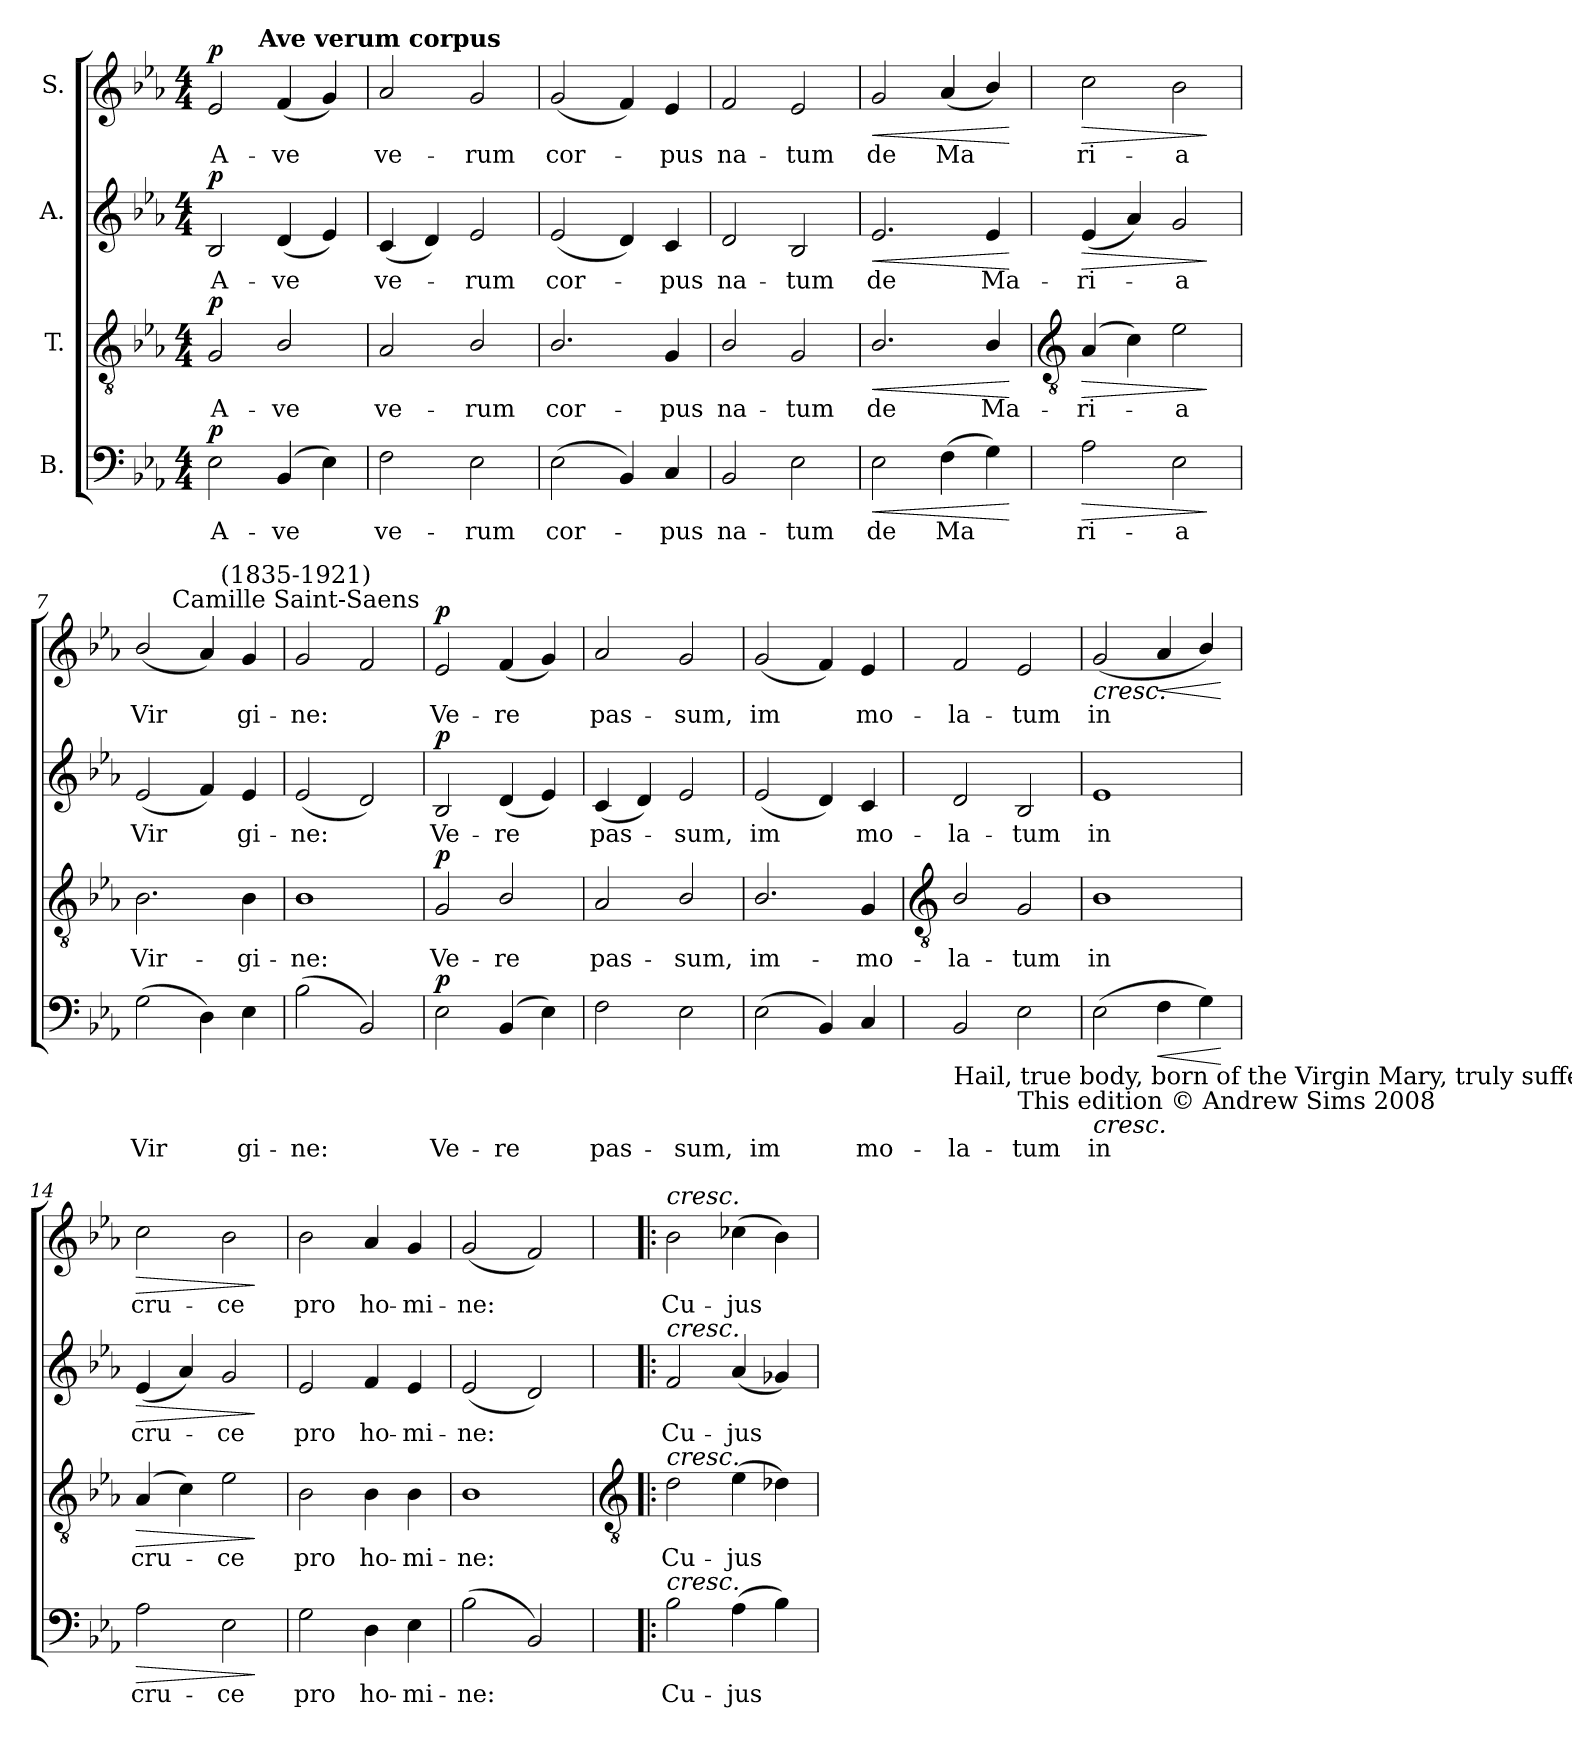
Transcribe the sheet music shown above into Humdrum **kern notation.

**kern	**text	**dynam	**kern	**text	**dynam	**kern	**text	**dynam	**kern	**text	**dynam
*part4	*part4	*part4	*part3	*part3	*part3	*part2	*part2	*part2	*part1	*part1	*part1
*staff4	*staff4	*staff4	*staff3	*staff3	*staff3	*staff2	*staff2	*staff2	*staff1	*staff1	*staff1
*I"B.	*	*	*I"T.	*	*	*I"A.	*	*	*I"S.	*	*
*clefF4	*	*	*clefGv2	*	*	*clefG2	*	*	*clefG2	*	*
*k[b-e-a-]	*	*	*k[b-e-a-]	*	*	*k[b-e-a-]	*	*	*k[b-e-a-]	*	*
*E-:	*	*	*E-:	*	*	*E-:	*	*	*E-:	*	*
*M4/4	*	*	*M4/4	*	*	*M4/4	*	*	*M4/4	*	*
=1	=1	=1	=1	=1	=1	=1	=1	=1	=1	=1	=1
!	!LO:LY:b	!LO:DY:a	!	!LO:LY:b	!LO:DY:a	!	!LO:LY:b	!LO:DY:a	!	!LO:LY:b	!LO:DY:a
2E-	A-	p	2G	A-	p	2B-	A-	p	2e-	A-	p
!	!LO:LY:b	!	!	!LO:LY:b	!	!	!LO:LY:b	!	!	!LO:LY:b	!
(<4BB-	-ve	.	2B-/	-ve	.	(<4d	-ve	.	(<4f	-ve	.
4E-)	.	.	.	.	.	4e-)	.	.	4g)	.	.
=2	=2	=2	=2	=2	=2	=2	=2	=2	=2	=2	=2
!	!	!	!	!	!	!	!	!	!LO:TX:a:B:cj:t=Ave verum corpus	!	!
!	!LO:LY:b	!	!	!LO:LY:b	!	!	!LO:LY:b	!	!	!LO:LY:b	!
2F	ve-	.	2A-	ve-	.	(<4c	ve-	.	2a-	ve-	.
.	.	.	.	.	.	4d)	.	.	.	.	.
!	!LO:LY:b	!	!	!LO:LY:b	!	!	!LO:LY:b	!	!	!LO:LY:b	!
2E-	-rum	.	2B-/	-rum	.	2e-	-rum	.	2g	-rum	.
=3	=3	=3	=3	=3	=3	=3	=3	=3	=3	=3	=3
!	!LO:LY:b	!	!	!LO:LY:b	!	!	!LO:LY:b	!	!	!LO:LY:b	!
(<2E-	cor-	.	2.B-/	cor-	.	(<2e-	cor-	.	(<2g	cor-	.
4BB-)	.	.	.	.	.	4d)	.	.	4f)	.	.
!	!LO:LY:b	!	!	!LO:LY:b	!	!	!LO:LY:b	!	!	!LO:LY:b	!
4C	-pus	.	4G/	-pus	.	4c	-pus	.	4e-	-pus	.
=4	=4	=4	=4	=4	=4	=4	=4	=4	=4	=4	=4
!	!LO:LY:b	!	!	!LO:LY:b	!	!	!LO:LY:b	!	!	!LO:LY:b	!
2BB-	na-	.	2B-/	na-	.	2d	na-	.	2f	na-	.
!	!LO:LY:b	!	!	!LO:LY:b	!	!	!LO:LY:b	!	!	!LO:LY:b	!
2E-	-tum	.	2G/	-tum	.	2B-	-tum	.	2e-	-tum	.
=5	=5	=5	=5	=5	=5	=5	=5	=5	=5	=5	=5
!	!LO:LY:b	!LO:HP:b	!	!LO:LY:b	!LO:HP:b	!	!LO:LY:b	!LO:HP:b	!	!LO:LY:b	!LO:HP:b
2E-	de	<	2.B-/	de	<	2.e-	de	<	2g	de	<
!	!LO:LY:b	!	!	!	!	!	!	!	!	!LO:LY:b	!
(>4F	Ma	.	.	.	.	.	.	.	(<4a-	Ma	.
!	!	!	!	!LO:LY:b	!	!	!LO:LY:b	!	!	!	!
4G)	.	.	4B-/	Ma-	.	4e-	Ma-	.	4b-/)	.	.
.	.	[	.	.	[	.	.	[	.	.	[
!!LO:LB:g=z
=6	=6	=6	=6	=6	=6	=6	=6	=6	=6	=6	=6
*	*	*	*clefGv2	*	*	*	*	*	*	*	*
!	!LO:LY:b	!LO:HP:b	!	!LO:LY:b	!LO:HP:b	!	!LO:LY:b	!LO:HP:b	!	!LO:LY:b	!LO:HP:b
2A-	ri-	>	(<4A-	-ri-	>	(<4e-	-ri-	>	2cc	ri-	>
.	.	.	4c)	.	.	4a-)	.	.	.	.	.
!	!LO:LY:b	!	!	!LO:LY:b	!	!	!LO:LY:b	!	!	!LO:LY:b	!
2E-	-a	.	2e-	-a	.	2g	-a	.	2b-	-a	.
.	.	]	.	.	]	.	.	]	.	.	]
=7	=7	=7	=7	=7	=7	=7	=7	=7	=7	=7	=7
!	!LO:LY:b	!	!	!LO:LY:b	!	!	!LO:LY:b	!	!	!LO:LY:b	!
(>2G	Vir	.	2.B-	Vir-	.	(<2e-	Vir	.	(<2b-/	Vir	.
4D)	.	.	.	.	.	4f)	.	.	4a-)	.	.
!	!LO:LY:b	!	!	!LO:LY:b	!	!	!LO:LY:b	!	!	!LO:LY:b	!
4E-	gi-	.	4B-	-gi-	.	4e-	gi-	.	4g	gi-	.
=8	=8	=8	=8	=8	=8	=8	=8	=8	=8	=8	=8
!	!	!	!	!	!	!	!	!	!LO:TX:a:cj:t=Camille Saint-Saens	!	!
!	!	!	!	!	!	!	!	!	!LO:TX:a:cj:t=(1835-1921)	!	!
!	!LO:LY:b	!	!	!LO:LY:b	!	!	!LO:LY:b	!	!	!LO:LY:b	!
(<2B-	-ne:	.	1B-	-ne:	.	(<2e-	-ne:	.	2g	-ne:	.
2BB-)	.	.	.	.	.	2d)	.	.	2f	.	.
=9	=9	=9	=9	=9	=9	=9	=9	=9	=9	=9	=9
!	!LO:LY:b	!LO:DY:a	!	!LO:LY:b	!LO:DY:a	!	!LO:LY:b	!LO:DY:a	!	!LO:LY:b	!LO:DY:a
2E-	Ve-	p	2G/	Ve-	p	2B-	Ve-	p	2e-	Ve-	p
!	!LO:LY:b	!	!	!LO:LY:b	!	!	!LO:LY:b	!	!	!LO:LY:b	!
(<4BB-	-re	.	2B-/	-re	.	(<4d	-re	.	(<4f	-re	.
4E-)	.	.	.	.	.	4e-)	.	.	4g)	.	.
=10	=10	=10	=10	=10	=10	=10	=10	=10	=10	=10	=10
!	!LO:LY:b	!	!	!LO:LY:b	!	!	!LO:LY:b	!	!	!LO:LY:b	!
2F	pas-	.	2A-/	pas-	.	(<4c	pas-	.	2a-	pas-	.
.	.	.	.	.	.	4d)	.	.	.	.	.
!	!LO:LY:b	!	!	!LO:LY:b	!	!	!LO:LY:b	!	!	!LO:LY:b	!
2E-	-sum,	.	2B-/	-sum,	.	2e-	-sum,	.	2g	-sum,	.
=11	=11	=11	=11	=11	=11	=11	=11	=11	=11	=11	=11
!	!LO:LY:b	!	!	!LO:LY:b	!	!	!LO:LY:b	!	!	!LO:LY:b	!
(<2E-	im	.	2.B-/	im-	.	(<2e-	im	.	(<2g	im	.
4BB-)	.	.	.	.	.	4d)	.	.	4f)	.	.
!	!LO:LY:b	!	!	!LO:LY:b	!	!	!LO:LY:b	!	!	!LO:LY:b	!
4C	mo-	.	4G/	-mo-	.	4c	mo-	.	4e-	mo-	.
!!LO:LB:g=z
=12	=12	=12	=12	=12	=12	=12	=12	=12	=12	=12	=12
*	*	*	*clefGv2	*	*	*	*	*	*	*	*
!LO:TX:b:t=Hail, true body, born of the Virgin Mary, truly suffered, sacrificed on the Cross for mankind, whose pierced side flowed with water and blood, be for us a foretaste in the trial of death.	!	!	!	!	!	!	!	!	!	!	!
!	!LO:LY:b	!	!	!LO:LY:b	!	!	!LO:LY:b	!	!	!LO:LY:b	!
2BB-	-la-	.	2B-/	-la-	.	2d	-la-	.	2f	-la-	.
!LO:TX:b:t=This edition © Andrew Sims 2008	!	!	!	!	!	!	!	!	!	!	!
!	!LO:LY:b	!	!	!LO:LY:b	!	!	!LO:LY:b	!	!	!LO:LY:b	!
2E-	-tum	.	2G	-tum	.	2B-	-tum	.	2e-	-tum	.
=13	=13	=13	=13	=13	=13	=13	=13	=13	=13	=13	=13
!	!LO:LY:b	!LO:HP:b	!	!LO:LY:b	!	!	!LO:LY:b	!	!	!LO:LY:b	!LO:HP:b
(>2E-	in	<	1B-	in	.	1e-	in	.	(<2g	in	<
!	!	!LO:HP:b	!	!	!	!	!	!	!	!	!LO:HP:b
4F	.	<	.	.	.	.	.	.	4a-	.	<
4G)	.	.	.	.	.	.	.	.	4b-/)	.	.
.	.	[ [	.	.	.	.	.	.	.	.	[ [
=14	=14	=14	=14	=14	=14	=14	=14	=14	=14	=14	=14
!	!LO:LY:b	!LO:HP:b	!	!LO:LY:b	!LO:HP:b	!	!LO:LY:b	!LO:HP:b	!	!LO:LY:b	!LO:HP:b
2A-	cru-	>	(<4A-	cru-	>	(<4e-	cru-	>	2cc	cru-	>
.	.	.	4c)	.	.	4a-)	.	.	.	.	.
!	!LO:LY:b	!	!	!LO:LY:b	!	!	!LO:LY:b	!	!	!LO:LY:b	!
2E-	-ce	.	2e-	-ce	.	2g	-ce	.	2b-	-ce	.
.	.	]	.	.	]	.	.	]	.	.	]
=15	=15	=15	=15	=15	=15	=15	=15	=15	=15	=15	=15
!	!LO:LY:b	!	!	!LO:LY:b	!	!	!LO:LY:b	!	!	!LO:LY:b	!
2G	pro	.	2B-	pro	.	2e-	pro	.	2b-	pro	.
!	!LO:LY:b	!	!	!LO:LY:b	!	!	!LO:LY:b	!	!	!LO:LY:b	!
4D	ho-	.	4B-	ho-	.	4f	ho-	.	4a-	ho-	.
!	!LO:LY:b	!	!	!LO:LY:b	!	!	!LO:LY:b	!	!	!LO:LY:b	!
4E-	-mi-	.	4B-	-mi-	.	4e-	-mi-	.	4g	-mi-	.
=16	=16	=16	=16	=16	=16	=16	=16	=16	=16	=16	=16
!	!LO:LY:b	!	!	!LO:LY:b	!	!	!LO:LY:b	!	!	!LO:LY:b	!
(<2B-	-ne:	.	1B-	-ne:	.	(<2e-	-ne:	.	(<2g	-ne:	.
2BB-)	.	.	.	.	.	2d)	.	.	2f)	.	.
!!LO:LB:g=z
=17!|:	=17!|:	=17!|:	=17!|:	=17!|:	=17!|:	=17!|:	=17!|:	=17!|:	=17!|:	=17!|:	=17!|:
*	*	*	*clefGv2	*	*	*	*	*	*	*	*
!	!	!	!	!	!	!	!	!	!LO:TX:a:i:t=cresc.	!	!
!	!	!	!	!	!	!LO:TX:a:i:t=cresc.	!	!	!	!	!
!	!	!	!LO:TX:a:i:t=cresc.	!	!	!	!	!	!	!	!
!LO:TX:a:i:t=cresc.	!	!	!	!	!	!	!	!	!	!	!
!	!LO:LY:b	!	!	!LO:LY:b	!	!	!LO:LY:b	!	!	!LO:LY:b	!
2B-	Cu-	.	2d	Cu-	.	2f	Cu-	.	2b-	Cu-	.
!	!LO:LY:b	!	!	!LO:LY:b	!	!	!LO:LY:b	!	!	!LO:LY:b	!
(>4A-	-jus	.	(>4e-	-jus	.	(<4a-	-jus	.	(>4cc-X	-jus	.
4B-)	.	.	4d-X)	.	.	4g-X)	.	.	4b-)	.	.
=	=	=	=	=	=	=	=	=	=	=	=
*-	*-	*-	*-	*-	*-	*-	*-	*-	*-	*-	*-
